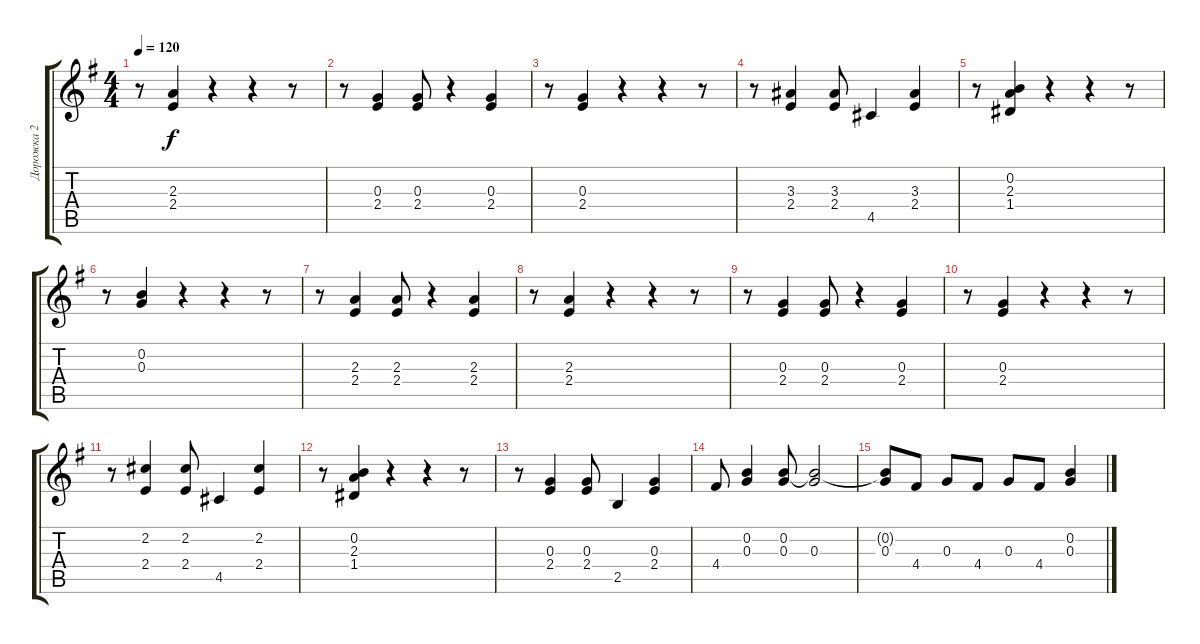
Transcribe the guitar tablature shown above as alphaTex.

\track ("Дорожка 2" "Дорожка 2") {instrument acousticguitarnylon}
\staff {score tabs}
\tuning (E4 B3 G3 D3 A2 E2) {hide}
\ts (4 4)
\tempo 120
\clef g2
\ks g
r.8{dy f} (2.3 2.4).4 r.4 r.4 r.8 |
r.8 (0.3 2.4).4 (0.3 2.4).8 r.4 (0.3 2.4).4 |
r.8 (0.3 2.4).4 r.4 r.4 r.8 |
r.8 (3.3 2.4).4 (3.3 2.4).8 4.5.4 (3.3 2.4).4 |
r.8 (0.2 2.3 1.4).4 r.4 r.4 r.8 |
r.8 (0.2 0.3).4 r.4 r.4 r.8 |
r.8 (2.3 2.4).4 (2.3 2.4).8 r.4 (2.3 2.4).4 |
r.8 (2.3 2.4).4 r.4 r.4 r.8 |
r.8 (0.3 2.4).4 (0.3 2.4).8 r.4 (0.3 2.4).4 |
r.8 (0.3 2.4).4 r.4 r.4 r.8 |
r.8 (2.2 2.4).4 (2.2 2.4).8 4.5.4 (2.2 2.4).4 |
r.8 (0.2 2.3 1.4).4 r.4 r.4 r.8 |
r.8 (0.3 2.4).4 (0.3 2.4).8 2.5.4 (0.3 2.4).4 |
4.4.8 (0.2 0.3).4 (0.2 0.3).8 (0.2{t} 0.3).2 |
(0.2{t} 0.3).8 4.4.8 0.3.8 4.4.8 0.3.8 4.4.8 (0.2 0.3).4
